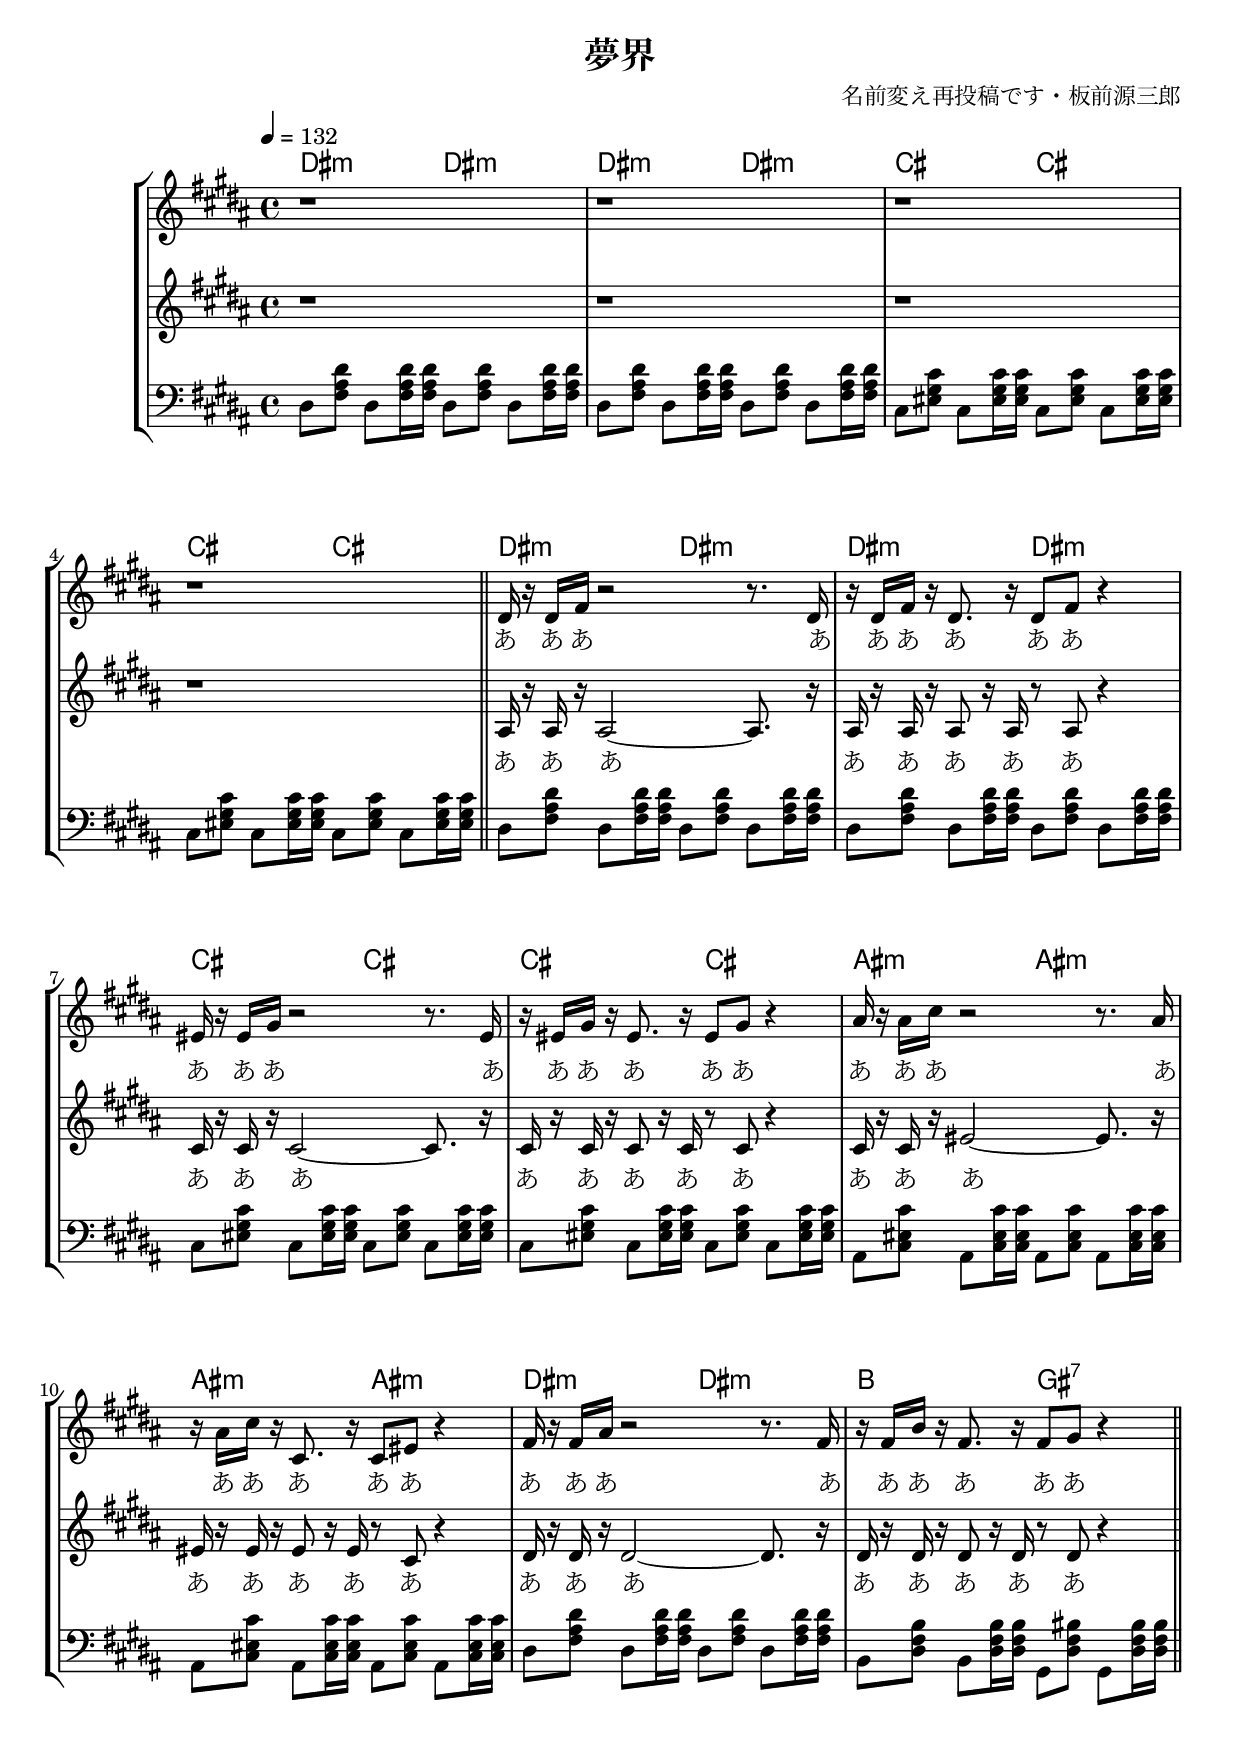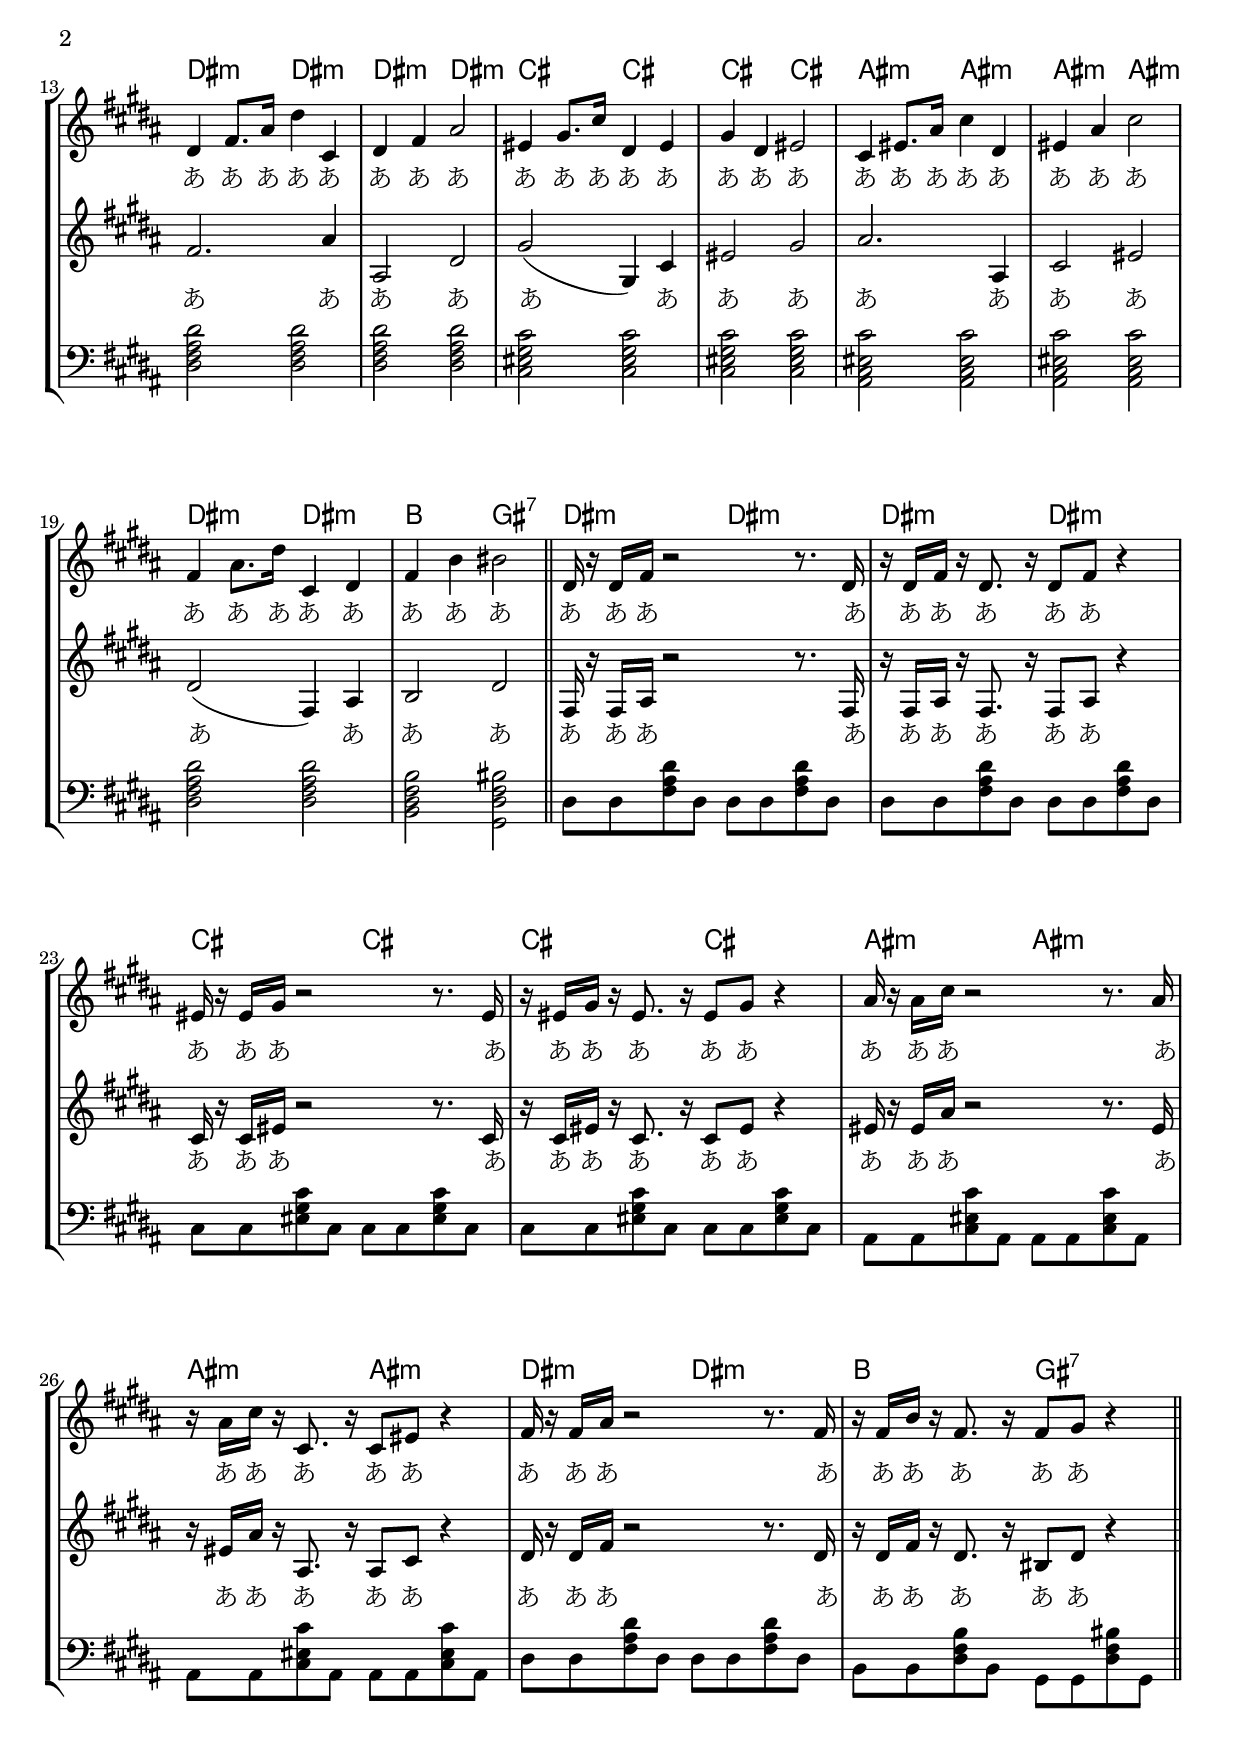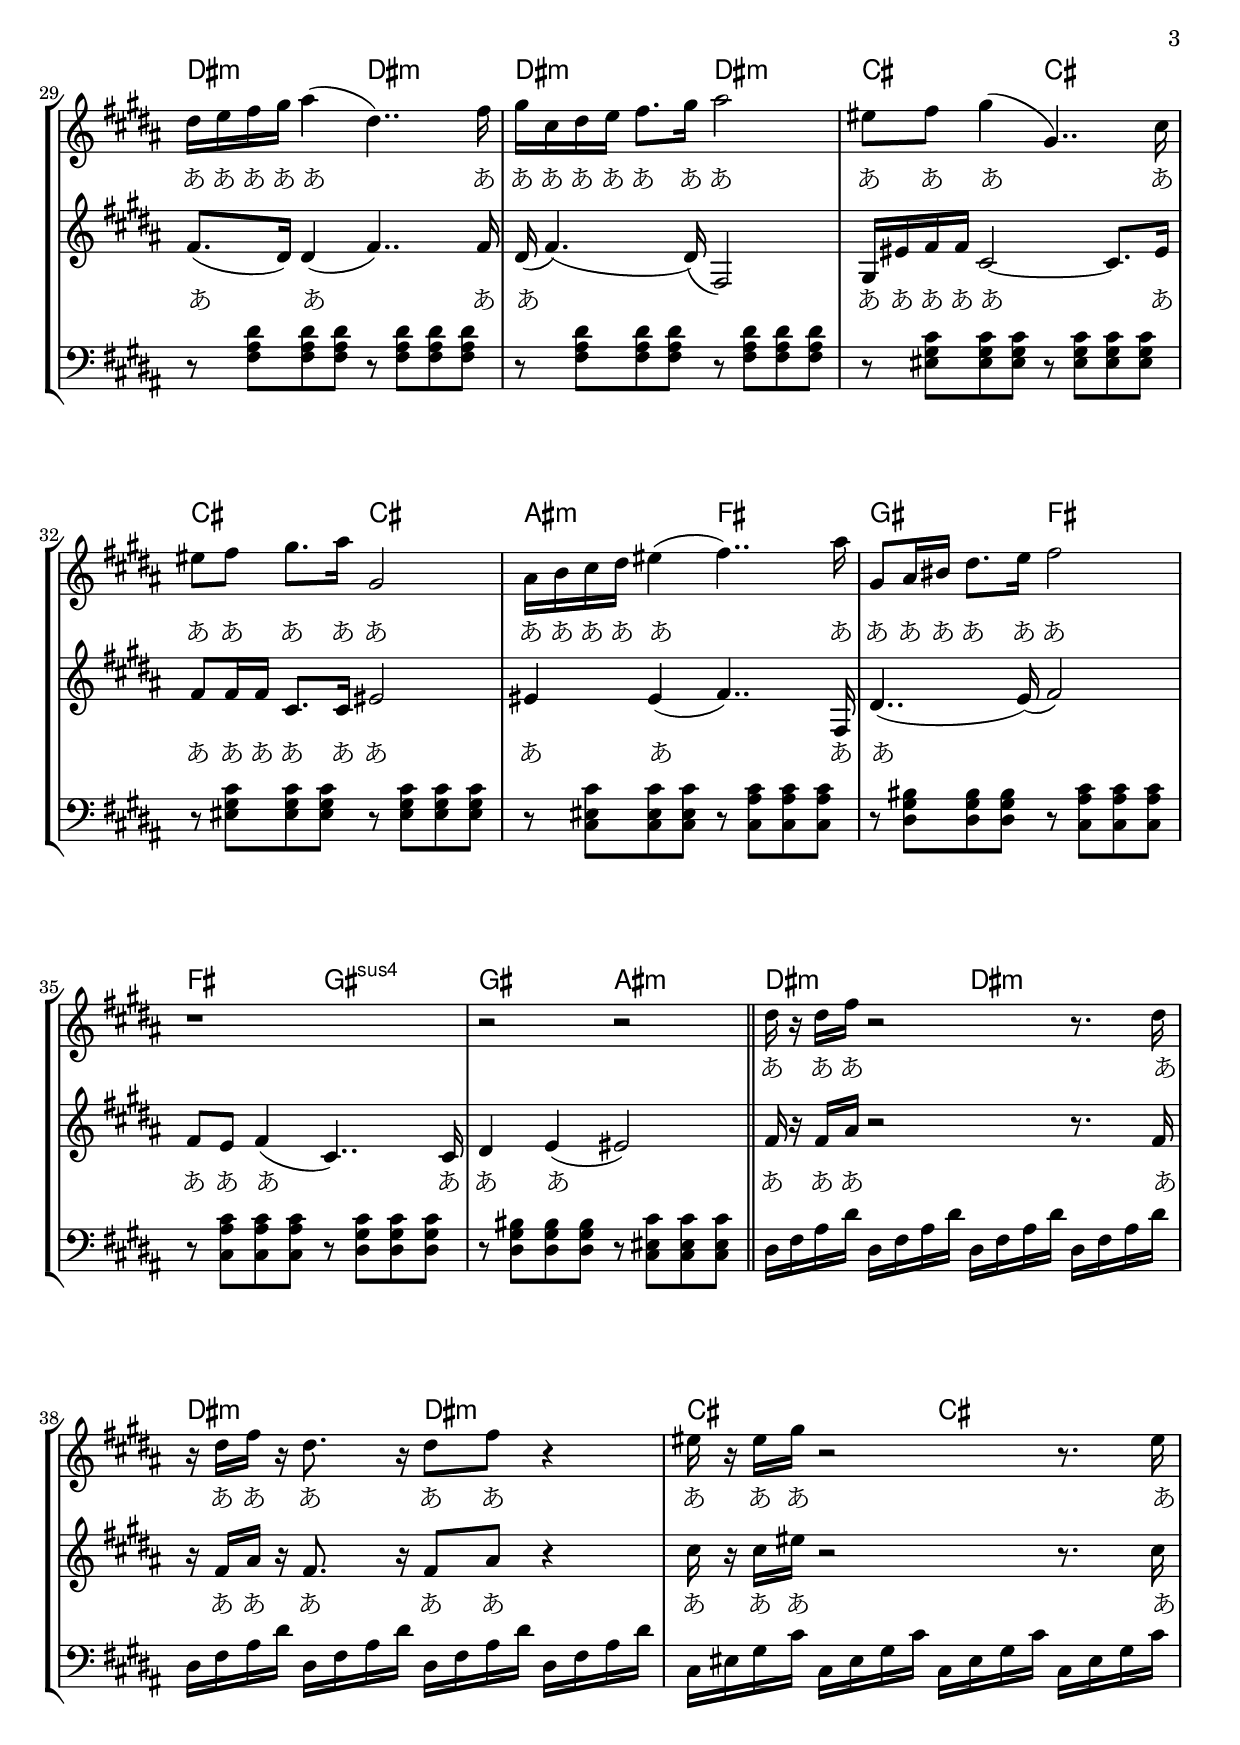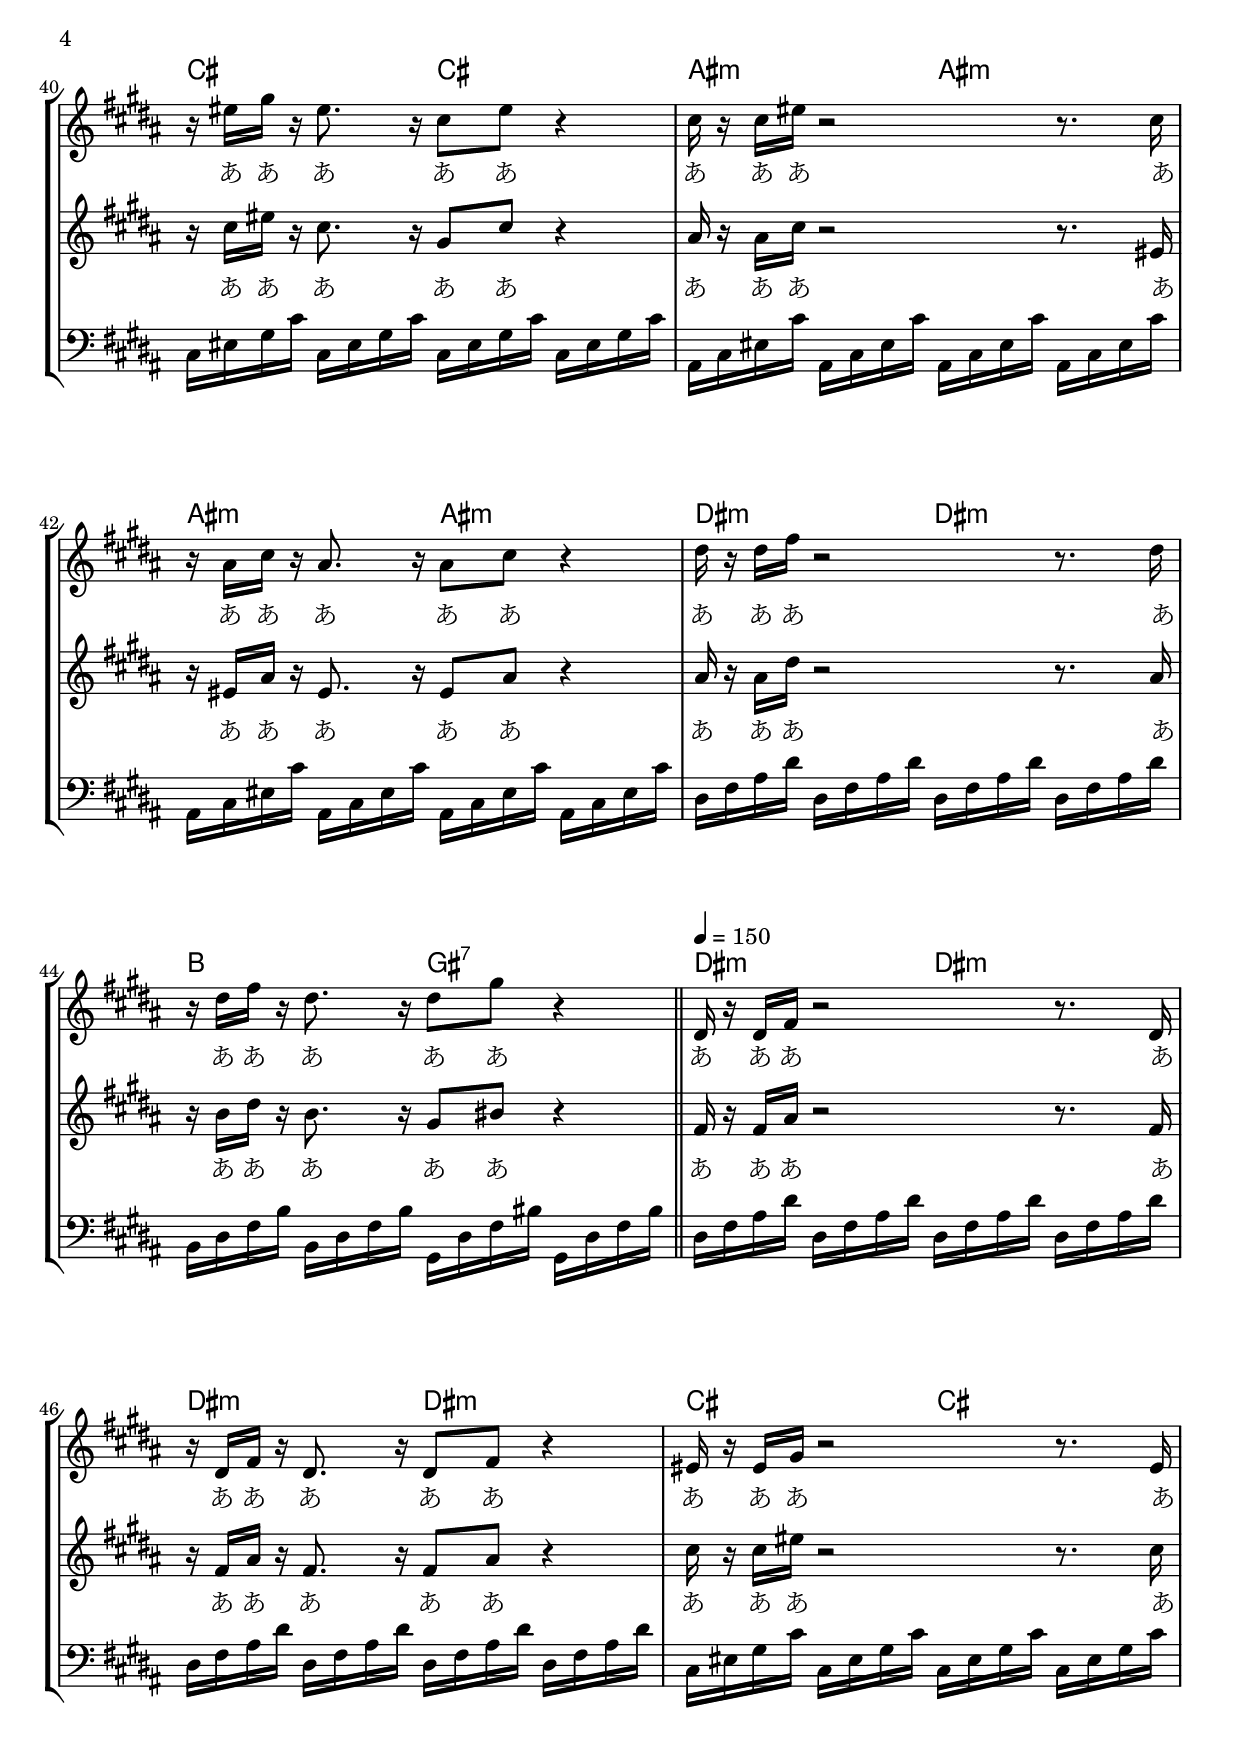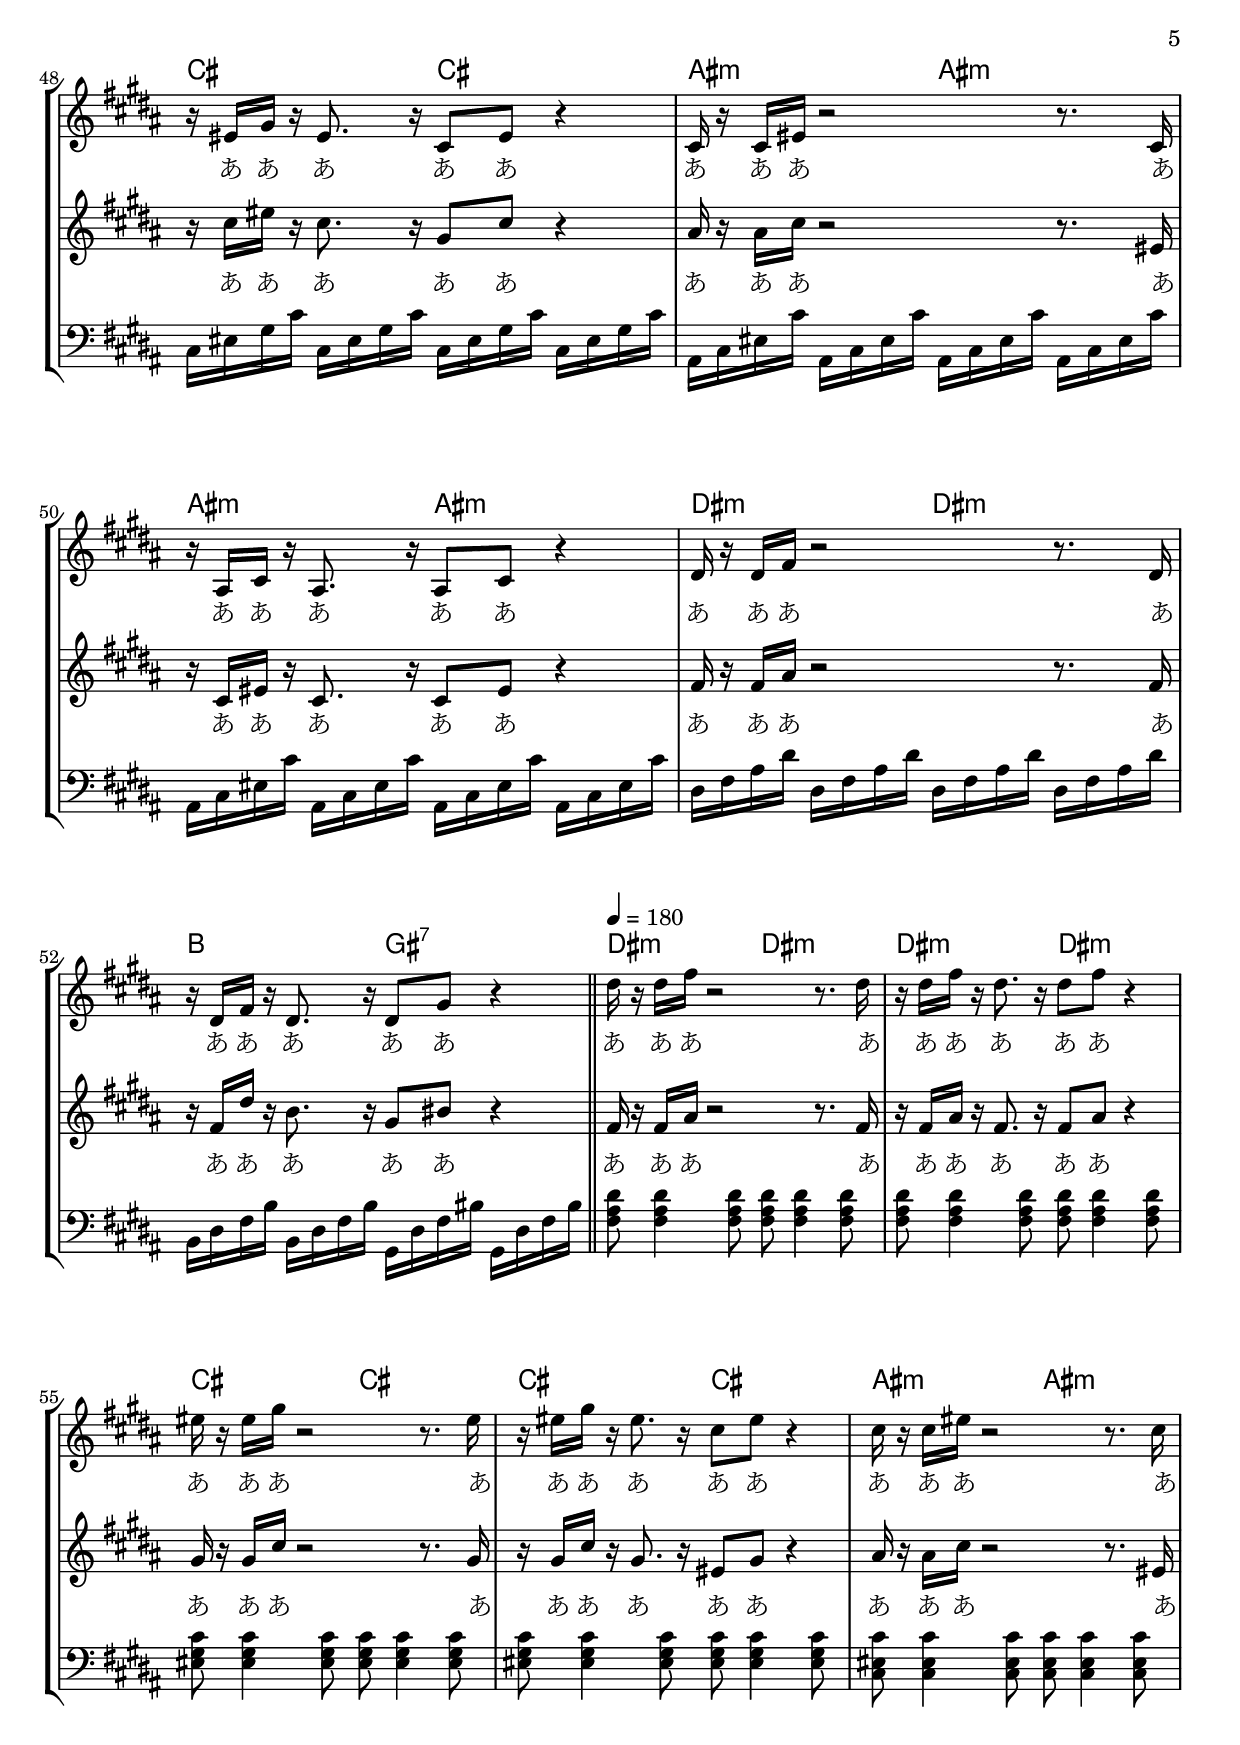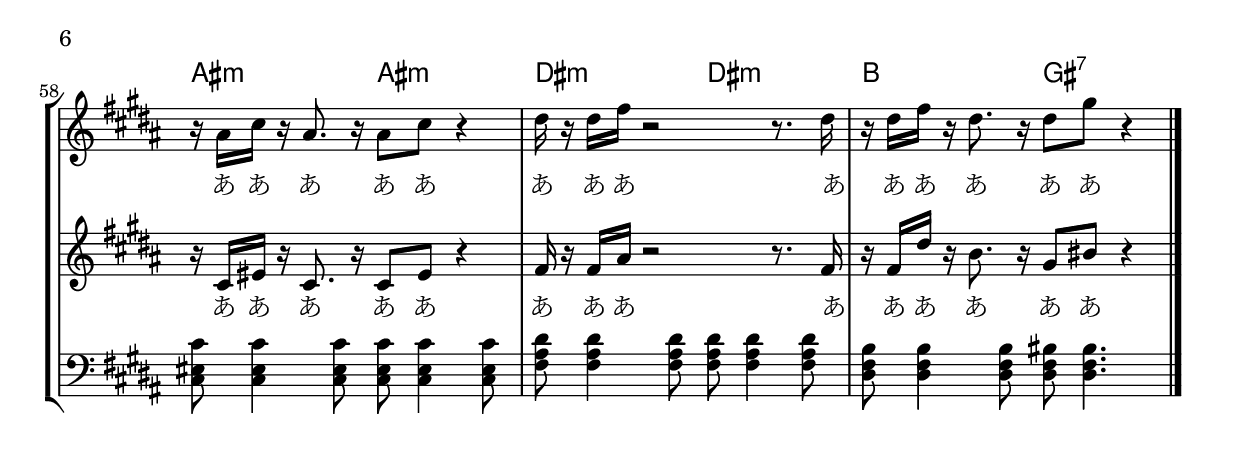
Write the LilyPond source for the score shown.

\version "2.12.1"

\header {
	title = \markup {夢界}
	composer = \markup \center-column {名前変え再投稿です・板前源三郎}
}

harmony = \chordmode {
	dis2:m dis:m dis:m dis:m cis cis cis cis 

	dis:m dis:m dis:m dis:m cis cis cis cis ais:m ais:m ais:m ais:m dis:m dis:m b gis:7 

	dis:m dis:m dis:m dis:m cis cis cis cis ais:m ais:m ais:m ais:m dis:m dis:m b gis:7 

	dis:m dis:m dis:m dis:m cis cis cis cis ais:m ais:m ais:m ais:m dis:m dis:m b gis:7 

	dis:m dis:m dis:m dis:m cis cis cis cis ais:m fis gis fis fis gis:sus4 gis ais:m 

	dis:m dis:m dis:m dis:m cis cis cis cis ais:m ais:m ais:m ais:m dis:m dis:m b gis:7 

	dis:m dis:m dis:m dis:m cis cis cis cis ais:m ais:m ais:m ais:m dis:m dis:m b gis:7 

	dis:m dis:m dis:m dis:m cis cis cis cis ais:m ais:m ais:m ais:m dis:m dis:m b gis:7 
}

melody = {
	\key b \major
	\tempo 4 = 132
	r1 | r1 | r1 | r1   
	\set Staff.midiInstrument = #"Lead 3 (calliope)"
	dis'16  r16  dis'16  fis'16  r2~r8.  dis'16 
	r16  dis'16  fis'16  r16  dis'8.  r16  dis'8  fis'8  r4 
	eis'16  r16  eis'16  gis'16  r2~r8.  eis'16 
	r16  eis'16  gis'16  r16  eis'8.  r16  eis'8  gis'8  r4 
	ais'16  r16  ais'16  cis''16  r2~r8.  ais'16 
	r16  ais'16  cis''16  r16  cis'8.  r16  cis'8  eis'8  r4 
	fis'16  r16  fis'16  ais'16  r2~r8.  fis'16 
	r16  fis'16  b'16  r16  fis'8.  r16  fis'8  gis'8  r4
	\set Staff.midiInstrument = #"Clarinet"
	dis'4  fis'8.  ais'16  dis''4  cis'4 
	dis'4  fis'4  ais'2 
	eis'4  gis'8.  cis''16  dis'4  eis'4 
	gis'4  dis'4  eis'2 
	cis'4  eis'8.  ais'16  cis''4  dis'4 
	eis'4  ais'4  cis''2 
	fis'4  ais'8.  dis''16  cis'4  dis'4 
	fis'4  b'4  bis'2
	\set Staff.midiInstrument = #"Brass Section"
	dis'16  r16  dis'16  fis'16  r2~r8.  dis'16 
	r16  dis'16  fis'16  r16  dis'8.  r16  dis'8  fis'8  r4 
	eis'16  r16  eis'16  gis'16  r2~r8.  eis'16 
	r16  eis'16  gis'16  r16  eis'8.  r16  eis'8  gis'8  r4 
	ais'16  r16  ais'16  cis''16  r2~r8.  ais'16 
	r16  ais'16  cis''16  r16  cis'8.  r16  cis'8  eis'8  r4 
	fis'16  r16  fis'16  ais'16  r2~r8.  fis'16 
	r16  fis'16  b'16  r16  fis'8.  r16  fis'8  gis'8  r4
	\set Staff.midiInstrument = #"Brass Section"
	dis''16  e''16  fis''16  gis''16  ais''4  (dis''4..)  fis''16 
	gis''16  cis''16  dis''16  e''16  fis''8.  gis''16  ais''2 
	eis''8  fis''8  gis''4  (gis'4..)  cis''16 
	eis''8  fis''8  gis''8.  ais''16  gis'2 
	ais'16  b'16  cis''16  dis''16  eis''4  (fis''4..)  ais''16 
	gis'8  ais'16  bis'16  dis''8.  e''16  fis''2 
	r1 
	r2  r2
	\set Staff.midiInstrument = #"Brass Section"
	dis''16  r16  dis''16  fis''16  r2~r8.  dis''16 
	r16  dis''16  fis''16  r16  dis''8.  r16  dis''8  fis''8  r4 
	eis''16  r16  eis''16  gis''16  r2~r8.  eis''16 
	r16  eis''16  gis''16  r16  eis''8.  r16  cis''8  eis''8  r4 
	cis''16  r16  cis''16  eis''16  r2~r8.  cis''16 
	r16  ais'16  cis''16  r16  ais'8.  r16  ais'8  cis''8  r4 
	dis''16  r16  dis''16  fis''16  r2~r8.  dis''16 
	r16  dis''16  fis''16  r16  dis''8.  r16  dis''8  gis''8  r4
	\set Staff.midiInstrument = #"Lead 2 (sawtooth)"
		\tempo 4 = 150
dis'16  r16  dis'16  fis'16  r2~r8.  dis'16 
	r16  dis'16  fis'16  r16  dis'8.  r16  dis'8  fis'8  r4 
	eis'16  r16  eis'16  gis'16  r2~r8.  eis'16 
	r16  eis'16  gis'16  r16  eis'8.  r16  cis'8  eis'8  r4 
	cis'16  r16  cis'16  eis'16  r2~r8.  cis'16 
	r16  ais16  cis'16  r16  ais8.  r16  ais8  cis'8  r4 
	dis'16  r16  dis'16  fis'16  r2~r8.  dis'16 
	r16  dis'16  fis'16  r16  dis'8.  r16  dis'8  gis'8  r4
	\set Staff.midiInstrument = #"Distorted Guitar"
		\tempo 4 = 180
dis''16  r16  dis''16  fis''16  r2~r8.  dis''16 
	r16  dis''16  fis''16  r16  dis''8.  r16  dis''8  fis''8  r4 
	eis''16  r16  eis''16  gis''16  r2~r8.  eis''16 
	r16  eis''16  gis''16  r16  eis''8.  r16  cis''8  eis''8  r4 
	cis''16  r16  cis''16  eis''16  r2~r8.  cis''16 
	r16  ais'16  cis''16  r16  ais'8.  r16  ais'8  cis''8  r4 
	dis''16  r16  dis''16  fis''16  r2~r8.  dis''16 
	r16  dis''16  fis''16  r16  dis''8.  r16  dis''8  gis''8  r4
	\bar "|."
}

words = \lyricmode {
	
	あ  あ  あ  あ  あ  あ  あ  あ  あ  あ  あ  あ  あ  あ  あ  あ  あ  あ  あ  あ  あ  あ  あ  あ  あ  あ  あ  あ  あ  あ  あ  あ  あ  あ  あ  あ  
	あ  あ  あ  あ  あ  あ  あ  あ  あ  あ  あ  あ  あ  あ  あ  あ  あ  あ  あ  あ  あ  あ  あ  あ  あ  あ  あ  あ  あ  あ  あ  あ  
	あ  あ  あ  あ  あ  あ  あ  あ  あ  あ  あ  あ  あ  あ  あ  あ  あ  あ  あ  あ  あ  あ  あ  あ  あ  あ  あ  あ  あ  あ  あ  あ  あ  あ  あ  あ  
	あ  あ  あ  あ  あ  あ  あ  あ  あ  あ  あ  あ  あ  あ  あ  あ  あ  あ  あ  あ  あ  あ  あ  あ  あ  あ  あ  あ  あ  あ  あ  あ  あ  あ  
	あ  あ  あ  あ  あ  あ  あ  あ  あ  あ  あ  あ  あ  あ  あ  あ  あ  あ  あ  あ  あ  あ  あ  あ  あ  あ  あ  あ  あ  あ  あ  あ  あ  あ  あ  あ  
	あ  あ  あ  あ  あ  あ  あ  あ  あ  あ  あ  あ  あ  あ  あ  あ  あ  あ  あ  あ  あ  あ  あ  あ  あ  あ  あ  あ  あ  あ  あ  あ  あ  あ  あ  あ  
	あ  あ  あ  あ  あ  あ  あ  あ  あ  あ  あ  あ  あ  あ  あ  あ  あ  あ  あ  あ  あ  あ  あ  あ  あ  あ  あ  あ  あ  あ  あ  あ  あ  あ  あ  あ  
}

secondmelody = {
	\key b \major
	\tempo 4 = 132
	r1 | r1 | r1 | r1   
	\set Staff.midiInstrument = #"Lead 4 (chiff)"
	ais16  r16  ais16  r16  ais2~ais8.  r16 
	ais16  r16  ais16  r16  ais8  r16  ais16  r8  ais8  r4 
	cis'16  r16  cis'16  r16  cis'2~cis'8.  r16 
	cis'16  r16  cis'16  r16  cis'8  r16  cis'16  r8  cis'8  r4 
	cis'16  r16  cis'16  r16  eis'2~eis'8.  r16 
	eis'16  r16  eis'16  r16  eis'8  r16  eis'16  r8  cis'8  r4 
	dis'16  r16  dis'16  r16  dis'2~dis'8.  r16 
	dis'16  r16  dis'16  r16  dis'8  r16  dis'16  r8  dis'8  r4
	\set Staff.midiInstrument = #"Baritone Sax"
	fis'2.  ais'4 
	ais2  dis'2 
	gis'2  (gis4)  cis'4 
	eis'2  gis'2 
	ais'2.  ais4 
	cis'2  eis'2 
	dis'2  (fis4)  ais4 
	b2  dis'2
	\set Staff.midiInstrument = #"Marimba"
	fis16  r16  fis16  ais16  r2~r8.  fis16 
	r16  fis16  ais16  r16  fis8.  r16  fis8  ais8  r4 
	cis'16  r16  cis'16  eis'16  r2~r8.  cis'16 
	r16  cis'16  eis'16  r16  cis'8.  r16  cis'8  eis'8  r4 
	eis'16  r16  eis'16  ais'16  r2~r8.  eis'16 
	r16  eis'16  ais'16  r16  ais8.  r16  ais8  cis'8  r4 
	dis'16  r16  dis'16  fis'16  r2~r8.  dis'16 
	r16  dis'16  fis'16  r16  dis'8.  r16  bis8  dis'8  r4
	\set Staff.midiInstrument = #"Brass Section"
	fis'8.  (dis'16)  dis'4  (fis'4..)  fis'16 
	dis'16  (fis'4.)  (dis'16)  (fis2) 
	gis16  eis'16  fis'16  fis'16  cis'2~cis'8.  eis'16 
	fis'8  fis'16  fis'16  cis'8.  cis'16  eis'2 
	eis'4  eis'4  (fis'4..)  fis16 
	dis'4..  (e'16)  (fis'2) 
	fis'8  e'8  fis'4  (cis'4..)  cis'16 
	dis'4  e'4  (eis'2)
	\set Staff.midiInstrument = #"Brass Section"
	fis'16  r16  fis'16  ais'16  r2~r8.  fis'16 
	r16  fis'16  ais'16  r16  fis'8.  r16  fis'8  ais'8  r4 
	cis''16  r16  cis''16  eis''16  r2~r8.  cis''16 
	r16  cis''16  eis''16  r16  cis''8.  r16  gis'8  cis''8  r4 
	ais'16  r16  ais'16  cis''16  r2~r8.  eis'16 
	r16  eis'16  ais'16  r16  eis'8.  r16  eis'8  ais'8  r4 
	ais'16  r16  ais'16  dis''16  r2~r8.  ais'16 
	r16  b'16  dis''16  r16  b'8.  r16  gis'8  bis'8  r4
	\set Staff.midiInstrument = #"Lead 1 (square)"
		\tempo 4 = 150
fis'16  r16  fis'16  ais'16  r2~r8.  fis'16 
	r16  fis'16  ais'16  r16  fis'8.  r16  fis'8  ais'8  r4 
	cis''16  r16  cis''16  eis''16  r2~r8.  cis''16 
	r16  cis''16  eis''16  r16  cis''8.  r16  gis'8  cis''8  r4 
	ais'16  r16  ais'16  cis''16  r2~r8.  eis'16 
	r16  cis'16  eis'16  r16  cis'8.  r16  cis'8  eis'8  r4 
	fis'16  r16  fis'16  ais'16  r2~r8.  fis'16 
	r16  fis'16  dis''16  r16  b'8.  r16  gis'8  bis'8  r4
	\set Staff.midiInstrument = #"Distorted Guitar"
		\tempo 4 = 180
fis'16  r16  fis'16  ais'16  r2~r8.  fis'16 
	r16  fis'16  ais'16  r16  fis'8.  r16  fis'8  ais'8  r4 
	gis'16  r16  gis'16  cis''16  r2~r8.  gis'16 
	r16  gis'16  cis''16  r16  gis'8.  r16  eis'8  gis'8  r4 
	ais'16  r16  ais'16  cis''16  r2~r8.  eis'16 
	r16  cis'16  eis'16  r16  cis'8.  r16  cis'8  eis'8  r4 
	fis'16  r16  fis'16  ais'16  r2~r8.  fis'16 
	r16  fis'16  dis''16  r16  b'8.  r16  gis'8  bis'8  r4
	\bar "|."
}

secondwords = \lyricmode {
	
	あ  あ  あ  あ  あ  あ  あ  あ  あ  あ  あ  あ  あ  あ  あ  あ  あ  あ  あ  あ  あ  あ  あ  あ  あ  あ  あ  あ  あ  あ  あ  あ  
	あ  あ  あ  あ  あ  あ  あ  あ  あ  あ  あ  あ  あ  あ  あ  あ  
	あ  あ  あ  あ  あ  あ  あ  あ  あ  あ  あ  あ  あ  あ  あ  あ  あ  あ  あ  あ  あ  あ  あ  あ  あ  あ  あ  あ  あ  あ  あ  あ  あ  あ  あ  あ  
	あ  あ  あ  あ  あ  あ  あ  あ  あ  あ  あ  あ  あ  あ  あ  あ  あ  あ  あ  あ  あ  あ  あ  あ  あ  あ  
	あ  あ  あ  あ  あ  あ  あ  あ  あ  あ  あ  あ  あ  あ  あ  あ  あ  あ  あ  あ  あ  あ  あ  あ  あ  あ  あ  あ  あ  あ  あ  あ  あ  あ  あ  あ  
	あ  あ  あ  あ  あ  あ  あ  あ  あ  あ  あ  あ  あ  あ  あ  あ  あ  あ  あ  あ  あ  あ  あ  あ  あ  あ  あ  あ  あ  あ  あ  あ  あ  あ  あ  あ  
	あ  あ  あ  あ  あ  あ  あ  あ  あ  あ  あ  あ  あ  あ  あ  あ  あ  あ  あ  あ  あ  あ  あ  あ  あ  あ  あ  あ  あ  あ  あ  あ  あ  あ  あ  あ  
}

tempochange = {
	\tempo 4 = 132
	r1 | r1 | r1 | r1 \bar "||"
	\tempo 4 = 132
	r1 | r1 | r1 | r1 | r1 | r1 | r1 | r1 \bar "||"
	\tempo 4 = 132
	r1 | r1 | r1 | r1 | r1 | r1 | r1 | r1 \bar "||"
	\tempo 4 = 132
	r1 | r1 | r1 | r1 | r1 | r1 | r1 | r1 \bar "||"
	\tempo 4 = 132
	r1 | r1 | r1 | r1 | r1 | r1 | r1 | r1 \bar "||"
	\tempo 4 = 132
	r1 | r1 | r1 | r1 | r1 | r1 | r1 | r1 \bar "||"
	\tempo 4 = 150
	r1 | r1 | r1 | r1 | r1 | r1 | r1 | r1 \bar "||"
	\tempo 4 = 180
	r1 | r1 | r1 | r1 | r1 | r1 | r1 | r1 \bar "|."
}

mainacc = {
	\clef bass
	\set Staff.midiInstrument = #"Lead 3 (calliope)"
	\key b \major
	\tempo 4 = 132
	dis8 <fis ais dis'> dis <fis ais dis'>16 <fis ais dis'>
	dis8 <fis ais dis'> dis <fis ais dis'>16 <fis ais dis'>
	dis8 <fis ais dis'> dis <fis ais dis'>16 <fis ais dis'>
	dis8 <fis ais dis'> dis <fis ais dis'>16 <fis ais dis'>
	cis8 <eis gis cis'> cis <eis gis cis'>16 <eis gis cis'>
	cis8 <eis gis cis'> cis <eis gis cis'>16 <eis gis cis'>
	cis8 <eis gis cis'> cis <eis gis cis'>16 <eis gis cis'>
	cis8 <eis gis cis'> cis <eis gis cis'>16 <eis gis cis'>
	\bar "||"

	\set Staff.midiInstrument = #"Lead 3 (calliope)"
	dis8 <fis ais dis'> dis <fis ais dis'>16 <fis ais dis'>
	dis8 <fis ais dis'> dis <fis ais dis'>16 <fis ais dis'>
	dis8 <fis ais dis'> dis <fis ais dis'>16 <fis ais dis'>
	dis8 <fis ais dis'> dis <fis ais dis'>16 <fis ais dis'>
	cis8 <eis gis cis'> cis <eis gis cis'>16 <eis gis cis'>
	cis8 <eis gis cis'> cis <eis gis cis'>16 <eis gis cis'>
	cis8 <eis gis cis'> cis <eis gis cis'>16 <eis gis cis'>
	cis8 <eis gis cis'> cis <eis gis cis'>16 <eis gis cis'>
	ais,8 <cis eis cis'> ais, <cis eis cis'>16 <cis eis cis'>
	ais,8 <cis eis cis'> ais, <cis eis cis'>16 <cis eis cis'>
	ais,8 <cis eis cis'> ais, <cis eis cis'>16 <cis eis cis'>
	ais,8 <cis eis cis'> ais, <cis eis cis'>16 <cis eis cis'>
	dis8 <fis ais dis'> dis <fis ais dis'>16 <fis ais dis'>
	dis8 <fis ais dis'> dis <fis ais dis'>16 <fis ais dis'>
	b,8 <dis fis b> b, <dis fis b>16 <dis fis b>
	gis,8 <dis fis bis> gis, <dis fis bis>16 <dis fis bis>
	\bar "||"

	\set Staff.midiInstrument = #"Woodblock"
	<dis fis ais dis'>2
	<dis fis ais dis'>2
	<dis fis ais dis'>2
	<dis fis ais dis'>2
	<cis eis gis cis'>2
	<cis eis gis cis'>2
	<cis eis gis cis'>2
	<cis eis gis cis'>2
	<ais, cis eis cis'>2
	<ais, cis eis cis'>2
	<ais, cis eis cis'>2
	<ais, cis eis cis'>2
	<dis fis ais dis'>2
	<dis fis ais dis'>2
	<b, dis fis b>2
	<gis, dis fis bis>2
	\bar "||"

	\set Staff.midiInstrument = #"Woodblock"
	dis8 dis8 <fis ais dis'>8 dis8
	dis8 dis8 <fis ais dis'>8 dis8
	dis8 dis8 <fis ais dis'>8 dis8
	dis8 dis8 <fis ais dis'>8 dis8
	cis8 cis8 <eis gis cis'>8 cis8
	cis8 cis8 <eis gis cis'>8 cis8
	cis8 cis8 <eis gis cis'>8 cis8
	cis8 cis8 <eis gis cis'>8 cis8
	ais,8 ais,8 <cis eis cis'>8 ais,8
	ais,8 ais,8 <cis eis cis'>8 ais,8
	ais,8 ais,8 <cis eis cis'>8 ais,8
	ais,8 ais,8 <cis eis cis'>8 ais,8
	dis8 dis8 <fis ais dis'>8 dis8
	dis8 dis8 <fis ais dis'>8 dis8
	b,8 b,8 <dis fis b>8 b,8
	gis,8 gis,8 <dis fis bis>8 gis,8
	\bar "||"

	\set Staff.midiInstrument = #"Woodblock"
	r8 <fis ais dis'>8 <fis ais dis'>8 <fis ais dis'>8
	r8 <fis ais dis'>8 <fis ais dis'>8 <fis ais dis'>8
	r8 <fis ais dis'>8 <fis ais dis'>8 <fis ais dis'>8
	r8 <fis ais dis'>8 <fis ais dis'>8 <fis ais dis'>8
	r8 <eis gis cis'>8 <eis gis cis'>8 <eis gis cis'>8
	r8 <eis gis cis'>8 <eis gis cis'>8 <eis gis cis'>8
	r8 <eis gis cis'>8 <eis gis cis'>8 <eis gis cis'>8
	r8 <eis gis cis'>8 <eis gis cis'>8 <eis gis cis'>8
	r8 <cis eis cis'>8 <cis eis cis'>8 <cis eis cis'>8
	r8 <cis ais cis'>8 <cis ais cis'>8 <cis ais cis'>8
	r8 <dis gis bis>8 <dis gis bis>8 <dis gis bis>8
	r8 <cis ais cis'>8 <cis ais cis'>8 <cis ais cis'>8
	r8 <cis ais cis'>8 <cis ais cis'>8 <cis ais cis'>8
	r8 <dis gis cis'>8 <dis gis cis'>8 <dis gis cis'>8
	r8 <dis gis bis>8 <dis gis bis>8 <dis gis bis>8
	r8 <cis eis cis'>8 <cis eis cis'>8 <cis eis cis'>8
	\bar "||"

	\set Staff.midiInstrument = #"Soprano Sax"
	dis16 fis ais dis' dis fis ais dis'
	dis16 fis ais dis' dis fis ais dis'
	dis16 fis ais dis' dis fis ais dis'
	dis16 fis ais dis' dis fis ais dis'
	cis16 eis gis cis' cis eis gis cis'
	cis16 eis gis cis' cis eis gis cis'
	cis16 eis gis cis' cis eis gis cis'
	cis16 eis gis cis' cis eis gis cis'
	ais,16 cis eis cis' ais, cis eis cis'
	ais,16 cis eis cis' ais, cis eis cis'
	ais,16 cis eis cis' ais, cis eis cis'
	ais,16 cis eis cis' ais, cis eis cis'
	dis16 fis ais dis' dis fis ais dis'
	dis16 fis ais dis' dis fis ais dis'
	b,16 dis fis b b, dis fis b
	gis,16 dis fis bis gis, dis fis bis
	\bar "||"

	\set Staff.midiInstrument = #"Woodblock"
	\tempo 4 = 150
	dis16 fis ais dis' dis fis ais dis'
	dis16 fis ais dis' dis fis ais dis'
	dis16 fis ais dis' dis fis ais dis'
	dis16 fis ais dis' dis fis ais dis'
	cis16 eis gis cis' cis eis gis cis'
	cis16 eis gis cis' cis eis gis cis'
	cis16 eis gis cis' cis eis gis cis'
	cis16 eis gis cis' cis eis gis cis'
	ais,16 cis eis cis' ais, cis eis cis'
	ais,16 cis eis cis' ais, cis eis cis'
	ais,16 cis eis cis' ais, cis eis cis'
	ais,16 cis eis cis' ais, cis eis cis'
	dis16 fis ais dis' dis fis ais dis'
	dis16 fis ais dis' dis fis ais dis'
	b,16 dis fis b b, dis fis b
	gis,16 dis fis bis gis, dis fis bis
	\bar "||"

	\set Staff.midiInstrument = #"Distorted Guitar"
	\tempo 4 = 180
	<fis ais dis'>8 <fis ais dis'>4 <fis ais dis'>8
	<fis ais dis'>8 <fis ais dis'>4 <fis ais dis'>8
	<fis ais dis'>8 <fis ais dis'>4 <fis ais dis'>8
	<fis ais dis'>8 <fis ais dis'>4 <fis ais dis'>8
	<eis gis cis'>8 <eis gis cis'>4 <eis gis cis'>8
	<eis gis cis'>8 <eis gis cis'>4 <eis gis cis'>8
	<eis gis cis'>8 <eis gis cis'>4 <eis gis cis'>8
	<eis gis cis'>8 <eis gis cis'>4 <eis gis cis'>8
	<cis eis cis'>8 <cis eis cis'>4 <cis eis cis'>8
	<cis eis cis'>8 <cis eis cis'>4 <cis eis cis'>8
	<cis eis cis'>8 <cis eis cis'>4 <cis eis cis'>8
	<cis eis cis'>8 <cis eis cis'>4 <cis eis cis'>8
	<fis ais dis'>8 <fis ais dis'>4 <fis ais dis'>8
	<fis ais dis'>8 <fis ais dis'>4 <fis ais dis'>8
	<dis fis b>8 <dis fis b>4 <dis fis b>8
	<dis fis bis>8 <dis fis bis>4.
	\bar "|."
}

subacc = {
	\clef bass
	\set Staff.midiInstrument = #"Kalimba"
	\key b \major
	\tempo 4 = 132
	dis8 dis'16 ais16   fis16 ais16 dis'16 ais16
	dis8 dis'16 ais16   fis16 ais16 dis'16 ais16
	dis8 dis'16 ais16   fis16 ais16 dis'16 ais16
	dis8 dis'16 ais16   fis16 ais16 dis'16 ais16
	cis8 cis'16 gis16   eis16 gis16 cis'16 gis16
	cis8 cis'16 gis16   eis16 gis16 cis'16 gis16
	cis8 cis'16 gis16   eis16 gis16 cis'16 gis16
	cis8 cis'16 gis16   eis16 gis16 cis'16 gis16
	\bar "||"

	\set Staff.midiInstrument = #"Kalimba"
	dis8 dis'16 ais16   fis16 ais16 dis'16 ais16
	dis8 dis'16 ais16   fis16 ais16 dis'16 ais16
	dis8 dis'16 ais16   fis16 ais16 dis'16 ais16
	dis8 dis'16 ais16   fis16 ais16 dis'16 ais16
	cis8 cis'16 gis16   eis16 gis16 cis'16 gis16
	cis8 cis'16 gis16   eis16 gis16 cis'16 gis16
	cis8 cis'16 gis16   eis16 gis16 cis'16 gis16
	cis8 cis'16 gis16   eis16 gis16 cis'16 gis16
	ais,8 cis'16 eis16   cis16 eis16 cis'16 eis16
	ais,8 cis'16 eis16   cis16 eis16 cis'16 eis16
	ais,8 cis'16 eis16   cis16 eis16 cis'16 eis16
	ais,8 cis'16 eis16   cis16 eis16 cis'16 eis16
	dis8 dis'16 ais16   fis16 ais16 dis'16 ais16
	dis8 dis'16 ais16   fis16 ais16 dis'16 ais16
	b,8 b16 fis16   dis16 fis16 b16 fis16
	gis,8 bis16 fis16   dis16 fis16 bis16 fis16
	\bar "||"

	\set Staff.midiInstrument = #"Kalimba"
	dis8 <fis ais dis'>16 dis16   fis16 ais16 <fis ais dis'>16 ais16
	dis8 <fis ais dis'>16 dis16   fis16 ais16 <fis ais dis'>16 ais16
	dis8 <fis ais dis'>16 dis16   fis16 ais16 <fis ais dis'>16 ais16
	dis8 <fis ais dis'>16 dis16   fis16 ais16 <fis ais dis'>16 ais16
	cis8 <eis gis cis'>16 cis16   eis16 gis16 <eis gis cis'>16 gis16
	cis8 <eis gis cis'>16 cis16   eis16 gis16 <eis gis cis'>16 gis16
	cis8 <eis gis cis'>16 cis16   eis16 gis16 <eis gis cis'>16 gis16
	cis8 <eis gis cis'>16 cis16   eis16 gis16 <eis gis cis'>16 gis16
	ais,8 <cis eis cis'>16 ais,16   cis16 eis16 <cis eis cis'>16 eis16
	ais,8 <cis eis cis'>16 ais,16   cis16 eis16 <cis eis cis'>16 eis16
	ais,8 <cis eis cis'>16 ais,16   cis16 eis16 <cis eis cis'>16 eis16
	ais,8 <cis eis cis'>16 ais,16   cis16 eis16 <cis eis cis'>16 eis16
	dis8 <fis ais dis'>16 dis16   fis16 ais16 <fis ais dis'>16 ais16
	dis8 <fis ais dis'>16 dis16   fis16 ais16 <fis ais dis'>16 ais16
	b,8 <dis fis b>16 b,16   dis16 fis16 <dis fis b>16 fis16
	gis,8 <dis fis bis>16 gis,16   dis16 fis16 <dis fis bis>16 fis16
	\bar "||"

	\set Staff.midiInstrument = #"Lead 3 (calliope)"
	dis8 <fis ais dis'> dis <fis ais dis'>16 <fis ais dis'>
	dis8 <fis ais dis'> dis <fis ais dis'>16 <fis ais dis'>
	dis8 <fis ais dis'> dis <fis ais dis'>16 <fis ais dis'>
	dis8 <fis ais dis'> dis <fis ais dis'>16 <fis ais dis'>
	cis8 <eis gis cis'> cis <eis gis cis'>16 <eis gis cis'>
	cis8 <eis gis cis'> cis <eis gis cis'>16 <eis gis cis'>
	cis8 <eis gis cis'> cis <eis gis cis'>16 <eis gis cis'>
	cis8 <eis gis cis'> cis <eis gis cis'>16 <eis gis cis'>
	ais,8 <cis eis cis'> ais, <cis eis cis'>16 <cis eis cis'>
	ais,8 <cis eis cis'> ais, <cis eis cis'>16 <cis eis cis'>
	ais,8 <cis eis cis'> ais, <cis eis cis'>16 <cis eis cis'>
	ais,8 <cis eis cis'> ais, <cis eis cis'>16 <cis eis cis'>
	dis8 <fis ais dis'> dis <fis ais dis'>16 <fis ais dis'>
	dis8 <fis ais dis'> dis <fis ais dis'>16 <fis ais dis'>
	b,8 <dis fis b> b, <dis fis b>16 <dis fis b>
	gis,8 <dis fis bis> gis, <dis fis bis>16 <dis fis bis>
	\bar "||"

	\set Staff.midiInstrument = #"Slap Bass 1"
	dis8 dis' ais fis
	dis8 dis' ais fis
	dis8 dis' ais fis
	dis8 dis' ais fis
	cis8 cis' gis eis
	cis8 cis' gis eis
	cis8 cis' gis eis
	cis8 cis' gis eis
	ais,8 cis' eis cis
	fis,8 cis' ais cis
	gis,8 bis gis dis
	fis,8 cis' ais cis
	fis,8 cis' ais cis
	gis,8 cis' gis dis
	gis,8 bis gis dis
	ais,8 cis' eis cis
	\bar "||"

	\set Staff.midiInstrument = #"String Ensemble 1"
	<dis fis ais dis'>2
	<dis fis ais dis'>2
	<dis fis ais dis'>2
	<dis fis ais dis'>2
	<cis eis gis cis'>2
	<cis eis gis cis'>2
	<cis eis gis cis'>2
	<cis eis gis cis'>2
	<ais, cis eis cis'>2
	<ais, cis eis cis'>2
	<ais, cis eis cis'>2
	<ais, cis eis cis'>2
	<dis fis ais dis'>2
	<dis fis ais dis'>2
	<b, dis fis b>2
	<gis, dis fis bis>2
	\bar "||"

	\set Staff.midiInstrument = #"Agogo"
	\tempo 4 = 150
	dis16 fis ais dis' dis' ais fis dis
	dis16 fis ais dis' dis' ais fis dis
	dis16 fis ais dis' dis' ais fis dis
	dis16 fis ais dis' dis' ais fis dis
	cis16 eis gis cis' cis' gis eis cis
	cis16 eis gis cis' cis' gis eis cis
	cis16 eis gis cis' cis' gis eis cis
	cis16 eis gis cis' cis' gis eis cis
	ais,16 cis eis cis' cis' eis cis ais,
	ais,16 cis eis cis' cis' eis cis ais,
	ais,16 cis eis cis' cis' eis cis ais,
	ais,16 cis eis cis' cis' eis cis ais,
	dis16 fis ais dis' dis' ais fis dis
	dis16 fis ais dis' dis' ais fis dis
	b,16 dis fis b b fis dis b,
	gis,16 dis fis bis bis fis dis gis,
	\bar "||"

	\set Staff.midiInstrument = #"Slap Bass 1"
	\tempo 4 = 180
	dis16 fis ais dis' dis' ais fis dis
	dis16 fis ais dis' dis' ais fis dis
	dis16 fis ais dis' dis' ais fis dis
	dis16 fis ais dis' dis' ais fis dis
	cis16 eis gis cis' cis' gis eis cis
	cis16 eis gis cis' cis' gis eis cis
	cis16 eis gis cis' cis' gis eis cis
	cis16 eis gis cis' cis' gis eis cis
	ais,16 cis eis cis' cis' eis cis ais,
	ais,16 cis eis cis' cis' eis cis ais,
	ais,16 cis eis cis' cis' eis cis ais,
	ais,16 cis eis cis' cis' eis cis ais,
	dis16 fis ais dis' dis' ais fis dis
	dis16 fis ais dis' dis' ais fis dis
	b,16 dis fis b b fis dis b,
	gis,16 dis fis bis <gis, dis fis bis>4
	\bar "|."
}

percA = {
	\drummode {
	r1 |r1 |r1 |r1 \bar "||"
	r1 |r1 |r1 |r1 |r1 |r1 |r1 |r1 \bar "||"
	r1 |r1 |r1 |r1 |r1 |r1 |r1 |r1 \bar "||"
	r1  |hh4 hh4 hh4 hh4  |r1  |hh4 hh4 hh4 hh4  |r1  |hh4 hh4 hh4 hh4  |r1  |hh4 hh4 hh2  \bar "||"
	\times 16/12{ r8 hh8. hh8. hh8. hh16 } |\times 16/12{ r8 hh8. hh16 hh4 r16 hh16 } |\times 16/12{ r8 hh8. hh8. hh8. hh16 } |\times 16/12{ hh4. hh8 hh8 hh8 } |\times 16/12{ r8 hh8. hh8. hh8. hh16 } |\times 16/12{ r8 hh8. hh16 hh4 r16 hh16 } |\times 16/12{ r8 hh8. hh8. hh8. hh16 } |\times 16/24{ hh4. hh1 r8 } \bar "||"
	r1  |hh4 hh4 hh4 hh4  |r1  |hh4 hh4 hh4 hh4  |r1  |hh4 hh4 hh4 hh4  |r1  |hh4 hh4 hh2  \bar "||"
	\times 16/12{ hh8. hh8. hh8. hh8. } |\times 16/12{ hh8. hh8. hh8. hh8. } |\times 16/12{ hh8. hh8. hh8. hh8. } |\times 16/12{ hh8. hh8. hh8. hh8. } |\times 16/12{ hh8. hh8. hh8. hh8. } |\times 16/12{ hh8. hh8. hh8. hh8. } |\times 16/12{ hh8. hh8. hh8. hh8. } |\times 16/12{ r8. hh4 hh8 hh8. } \bar "||"
	r8 hh4 hh4 hh4 hh8  |r8 hh4 hh4 hh8 hh16 hh16 hh16 hh16  |r8 hh4 hh4 hh4 hh8  |r8 hh4 hh4 hh8 hh16 hh16 hh16 hh16  |r8 hh4 hh4 hh4 hh8  |r8 hh4 hh4 hh8 hh16 hh16 hh16 hh16  |r8 hh4 hh4 hh4 hh8  |r8 hh4 hh4 hh8 hh16 hh16 hh16 hh16  \bar "|."
	}
}

percB = {
	\drummode {
	r1 |r1 |r1 |r1 \bar "||"
	r1 |r1 |r1 |r1 |r1 |r1 |r1 |r1 \bar "||"
	r1 |r1 |r1 |r1 |r1 |r1 |r1 |r1 \bar "||"
	sn4 sn4 sn4 sn4  |r4 sn2 sn8. sn16  |sn4 sn4 sn4 sn4  |r4 sn2 sn8. sn16  |sn4 sn4 sn4 sn4  |r4 sn2 sn8. sn16  |sn4 sn4 sn4 sn4  |r4 sn4 r16 sn16 sn16 sn16 sn16 sn16 sn16 sn16  \bar "||"
	\times 16/12{ r2. } |\times 16/12{ r4. sn8. sn16 sn8 } |\times 16/12{ r2. } |\times 16/12{ r4 r16 sn16 sn8 sn8 sn8 } |\times 16/12{ r2. } |\times 16/12{ r4. sn8. sn16 sn8 } |\times 16/12{ r2. } |\times 16/24{ r8 sn8 sn4 sn16 sn16 sn4 sn2 r8 } \bar "||"
	sn4 sn4 sn4 sn4  |r4 sn2 sn8. sn16  |sn4 sn4 sn4 sn4  |r4 sn2 sn8. sn16  |sn4 sn4 sn4 sn4  |r4 sn2 sn8. sn16  |sn4 sn4 sn4 sn4  |r4 sn4 r16 sn16 sn16 sn16 sn16 sn16 sn16 sn16  \bar "||"
	\times 16/12{ r8. sn4. sn8. } |\times 16/12{ r8. sn4. sn8 sn16 } |\times 16/12{ r8. sn4. sn8. } |\times 16/12{ r8. sn4. sn8 sn16 } |\times 16/12{ r8. sn4. sn8. } |\times 16/12{ r8. sn4. sn8 sn16 } |\times 16/12{ r8. sn4. sn8. } |\times 16/12{ sn16 sn4 r16 sn8 sn4 } \bar "||"
	r8 sn4 sn4 sn4 sn8  |r8 sn4 sn4 sn8 sn16 sn16 sn16 sn16  |r8 sn4 sn4 sn4 sn8  |r8 sn4 sn4 sn8 sn16 sn16 sn16 sn16  |r8 sn4 sn4 sn4 sn8  |r8 sn4 sn4 sn8 sn16 sn16 sn16 sn16  |r8 sn4 sn4 sn4 sn8  |r8 sn4 sn4 sn8 sn16 sn16 sn16 sn16  \bar "|."
	}
}

percC = {
	\drummode {
	r1 |r1 |r1 |r1 \bar "||"
	r1 |r1 |r1 |r1 |r1 |r1 |r1 |r1 \bar "||"
	r1 |r1 |r1 |r1 |r1 |r1 |r1 |r1 \bar "||"
	bd16 bd16 bd16 bd16 bd16 bd16 bd16 bd16 bd16 bd16 bd16 bd16 bd16 bd16 bd16 bd16  |bd8 bd8 bd8 bd8 bd8 bd8 bd8 bd8  |bd16 bd16 bd16 bd16 bd16 bd16 bd16 bd16 bd16 bd16 bd16 bd16 bd16 bd16 bd16 bd16  |bd8 bd8 bd8 bd8 bd8 bd8 bd8 bd8  |bd16 bd16 bd16 bd16 bd16 bd16 bd16 bd16 bd16 bd16 bd16 bd16 bd16 bd16 bd16 bd16  |bd8 bd8 bd8 bd8 bd8 bd8 bd8 bd8  |bd16 bd16 bd16 bd16 bd16 bd16 bd16 bd16 bd16 bd16 bd16 bd16 bd16 bd16 bd16 bd16  |bd8 bd8 bd8 bd8 bd8 bd8 bd8 bd8  \bar "||"
	\times 16/12{ bd4. bd4. } |\times 16/12{ bd4 r16 bd8. bd4 } |\times 16/12{ bd4. bd4. } |\times 16/12{ bd8 bd16 bd4 bd8 bd8. } |\times 16/12{ bd4. bd4. } |\times 16/12{ bd4 r16 bd8. bd4 } |\times 16/12{ bd4. bd4. } |\times 16/24{ bd4. bd4. bd4 bd4. bd8 } \bar "||"
	bd16 bd16 bd16 bd16 bd16 bd16 bd16 bd16 bd16 bd16 bd16 bd16 bd16 bd16 bd16 bd16  |bd8 bd8 bd8 bd8 bd8 bd8 bd8 bd8  |bd16 bd16 bd16 bd16 bd16 bd16 bd16 bd16 bd16 bd16 bd16 bd16 bd16 bd16 bd16 bd16  |bd8 bd8 bd8 bd8 bd8 bd8 bd8 bd8  |bd16 bd16 bd16 bd16 bd16 bd16 bd16 bd16 bd16 bd16 bd16 bd16 bd16 bd16 bd16 bd16  |bd8 bd8 bd8 bd8 bd8 bd8 bd8 bd8  |bd16 bd16 bd16 bd16 bd16 bd16 bd16 bd16 bd16 bd16 bd16 bd16 bd16 bd16 bd16 bd16  |bd8 bd8 bd8 bd8 bd8 bd8 bd8 bd8  \bar "||"
	\times 16/12{ bd4 r16 bd16 bd4. } |\times 16/12{ bd4 r16 bd16 bd4. } |\times 16/12{ bd4 r16 bd16 bd4. } |\times 16/12{ bd4 r16 bd16 bd4. } |\times 16/12{ bd4 r16 bd16 bd4. } |\times 16/12{ bd4 r16 bd16 bd4. } |\times 16/12{ bd4 r16 bd16 bd4. } |\times 16/12{ r8 bd16 bd8 bd16 bd8 bd16 bd8 bd16 } \bar "||"
	bd16 bd4. r16 bd16 bd8. bd4  |r1  |bd16 bd4. r16 bd16 bd8. bd4  |r1  |bd16 bd4. r16 bd16 bd8. bd4  |r1  |bd16 bd4. r16 bd16 bd8. bd4  |r1  \bar "|."
	}
}

percD = {
	\drummode {
	r1 |r1 |r1 |r1 \bar "||"
	r1 |r1 |r1 |r1 |r1 |r1 |r1 |r1 \bar "||"
	r1 |r1 |r1 |r1 |r1 |r1 |r1 |r1 \bar "||"
	r1  |r8 hho4 hho4 hho4 hho8  |r1  |r8 hho4 hho4 hho4 hho8  |r1  |r8 hho4 hho4 hho4 hho8  |r1  |r8 hho4 hho2 r8  \bar "||"
	\times 16/12{ r8. hho4. hho8. } |\times 16/12{ r8. hho2 r16 } |\times 16/12{ r8. hho4. hho8. } |\times 16/12{ r8. hho2 r16 } |\times 16/12{ r8. hho4. hho8. } |\times 16/12{ r8. hho2 r16 } |\times 16/12{ r8. hho4. hho8. } |\times 16/24{ r1 r2 } \bar "||"
	r1  |r8 hho4 hho4 hho4 hho8  |r1  |r8 hho4 hho4 hho4 hho8  |r1  |r8 hho4 hho4 hho4 hho8  |r1  |r8 hho4 hho2 r8  \bar "||"
	\times 16/12{ r8 hhp8. hhp8. hhp8. hhp16 } |\times 16/12{ r8 hhp8. hhp8. hhp8. hhp16 } |\times 16/12{ r8 hhp8. hhp8. hhp8. hhp16 } |\times 16/12{ r8 hhp8. hhp8. hhp8. hhp16 } |\times 16/12{ r8 hhp8. hhp8. hhp8. hhp16 } |\times 16/12{ r8 hhp8. hhp8. hhp8. hhp16 } |\times 16/12{ r8 hhp8. hhp8. hhp8. hhp16 } |\times 16/12{ r4 r16 hhp4 r16 hhp8 } \bar "||"
	r2 r16 cymc16 cymc4.  |r4 cymc16 cymc2 cymc8.  |r2 r16 cymc16 cymc4.  |r4 cymc16 cymc2 cymc8.  |r2 r16 cymc16 cymc4.  |r4 cymc16 cymc2 cymc8.  |r2 r16 cymc16 cymc4.  |r4 cymc16 cymc2 cymc8.  \bar "|."
	}
}

percE = {
	\drummode {
	r1 |r1 |r1 |r1 \bar "||"
	r1 |r1 |r1 |r1 |r1 |r1 |r1 |r1 \bar "||"
	r1 |r1 |r1 |r1 |r1 |r1 |r1 |r1 \bar "||"
	cymc4 cymc4 cymc4 cymc4  |r1 |cymc4 cymc4 cymc4 cymc4  |r1 |cymc4 cymc4 cymc4 cymc4  |r1 |cymc4 cymc4 cymc4 cymc4  |r1 \bar "||"
	\times 16/12{ hhp4. hhp4. } |\times 16/12{ hhp2 hhp4 } |\times 16/12{ hhp4. hhp4. } |\times 16/12{ r8 hhp4 r16 hhp8 hhp8 hhp16 } |\times 16/12{ hhp4. hhp4. } |\times 16/12{ hhp2 hhp4 } |\times 16/12{ hhp4. hhp4. } |\times 16/24{ r4 hhp2 hhp2. } \bar "||"
	cymc4 cymc4 cymc4 cymc4  |r1 |cymc4 cymc4 cymc4 cymc4  |r1 |cymc4 cymc4 cymc4 cymc4  |r1 |cymc4 cymc4 cymc4 cymc4  |r1 \bar "||"
	\times 16/12{ r2. } |r1 |r1 |r1 |\times 16/12{ r2. } |r1 |r1 |\times 16/12{ r2 r8. hho16 } \bar "||"
	r1  |tomfh16 tomfh2. r8.  |r1  |tomfh16 tomfh2. r8.  |r1  |tomfh16 tomfh2. r8.  |r1  |tomfh16 tomfh2. r8.  \bar "|."
	}
}

percF = {
	\drummode {
	r1 | r1 | r1 | r1 \bar "||"
	r1 | r1 | r1 | r1 | r1 | r1 | r1 | r1 \bar "||"
	r1 | r1 | r1 | r1 | r1 | r1 | r1 | r1 \bar "||"
	r8 tommh2 tommh8. tommh16 tommh8  |r1 |r8 tommh2 tommh8. tommh16 tommh8  |r1 |r8 tommh2 tommh8. tommh16 tommh8  |r1 |r8 tommh2 tommh8. tommh16 tommh8  |r1 \bar "||"
	\times 16/12{ r2. } |\times 16/12{ r2 r8. tomml16 } |\times 16/12{ r2. } |\times 16/12{ r2 r8. tomml16 } |\times 16/12{ r2. } |\times 16/12{ r2 r8. tomml16 } |\times 16/12{ r2. } |\times 16/24{ r1 r8 tomml8 tomml4 } \bar "||"
	r8 tommh2 tommh8. tommh16 tommh8  |r1 |r8 tommh2 tommh8. tommh16 tommh8  |r1 |r8 tommh2 tommh8. tommh16 tommh8  |r1 |r8 tommh2 tommh8. tommh16 tommh8  |r1 \bar "||"
	r1 | r1 | r1 | r1 | r1 | r1 | r1 | r1 \bar "||"
	r2 r8 rb4 rb8  |r1  |r2 r8 rb4 rb8  |r1  |r2 r8 rb4 rb8  |r1  |r2 r8 rb4 rb8  |r1  \bar "|."
	}
}

percG = {
	\drummode {
	r1 | r1 | r1 | r1 \bar "||"
	r1 | r1 | r1 | r1 | r1 | r1 | r1 | r1 \bar "||"
	r1 | r1 | r1 | r1 | r1 | r1 | r1 | r1 \bar "||"
	r4. toml16 toml2 toml16  |r1 |r4. toml16 toml2 toml16  |r1 |r4. toml16 toml2 toml16  |r1 |r4. toml16 toml2 toml16  |r1 \bar "||"
	r1 |r1 |r1 |r1 |r1 |r1 |r1 |\times 16/24{ r1 r4. tomfh8 } \bar "||"
	r4. toml16 toml2 toml16  |r1 |r4. toml16 toml2 toml16  |r1 |r4. toml16 toml2 toml16  |r1 |r4. toml16 toml2 toml16  |r1 \bar "||"
	r1 | r1 | r1 | r1 | r1 | r1 | r1 | r1 \bar "||"
	r4. hc16 hc2 r16  |r4 r16 hc8. hc16 hc4. r16  |r4. hc16 hc2 r16  |r4 r16 hc8. hc16 hc4. r16  |r4. hc16 hc2 r16  |r4 r16 hc8. hc16 hc4. r16  |r4. hc16 hc2 r16  |r4 r16 hc8. hc16 hc4. r16  \bar "|."
	}
}

percH = {
	\drummode {
	r1 | r1 | r1 | r1 \bar "||"
	r1 | r1 | r1 | r1 | r1 | r1 | r1 | r1 \bar "||"
	r1 | r1 | r1 | r1 | r1 | r1 | r1 | r1 \bar "||"
	r1 | r1 | r1 | r1 | r1 | r1 | r1 | r1 \bar "||"
	r1 | r1 | r1 | r1 | r1 | r1 | r1 | r1 \bar "||"
	r1 | r1 | r1 | r1 | r1 | r1 | r1 | r1 \bar "||"
	r1 | r1 | r1 | r1 | r1 | r1 | r1 | r1 \bar "||"
	r8. cymr16 cymr2 r16 cymr8.  |r16 cymr4 r16 cymr4 r16 cymr8 cymr8.  |r8. cymr16 cymr2 r16 cymr8.  |r16 cymr4 r16 cymr4 r16 cymr8 cymr8.  |r8. cymr16 cymr2 r16 cymr8.  |r16 cymr4 r16 cymr4 r16 cymr8 cymr8.  |r8. cymr16 cymr2 r16 cymr8.  |r16 cymr4 r16 cymr4 r16 cymr8 cymr8.  \bar "|."
	}
}

\score {
	<<
		\new StaffGroup <<
			\new ChordNames {\harmony}
			\new Voice = "melody" {\melody}
			\new Lyrics \lyricsto "melody" \words
			\new Voice = "secondmelody" {\secondmelody}
			\new Lyrics \lyricsto "secondmelody" \secondwords
			\new Staff = "mainacc" {\mainacc}
		>>
	>>
	\layout { }
}
